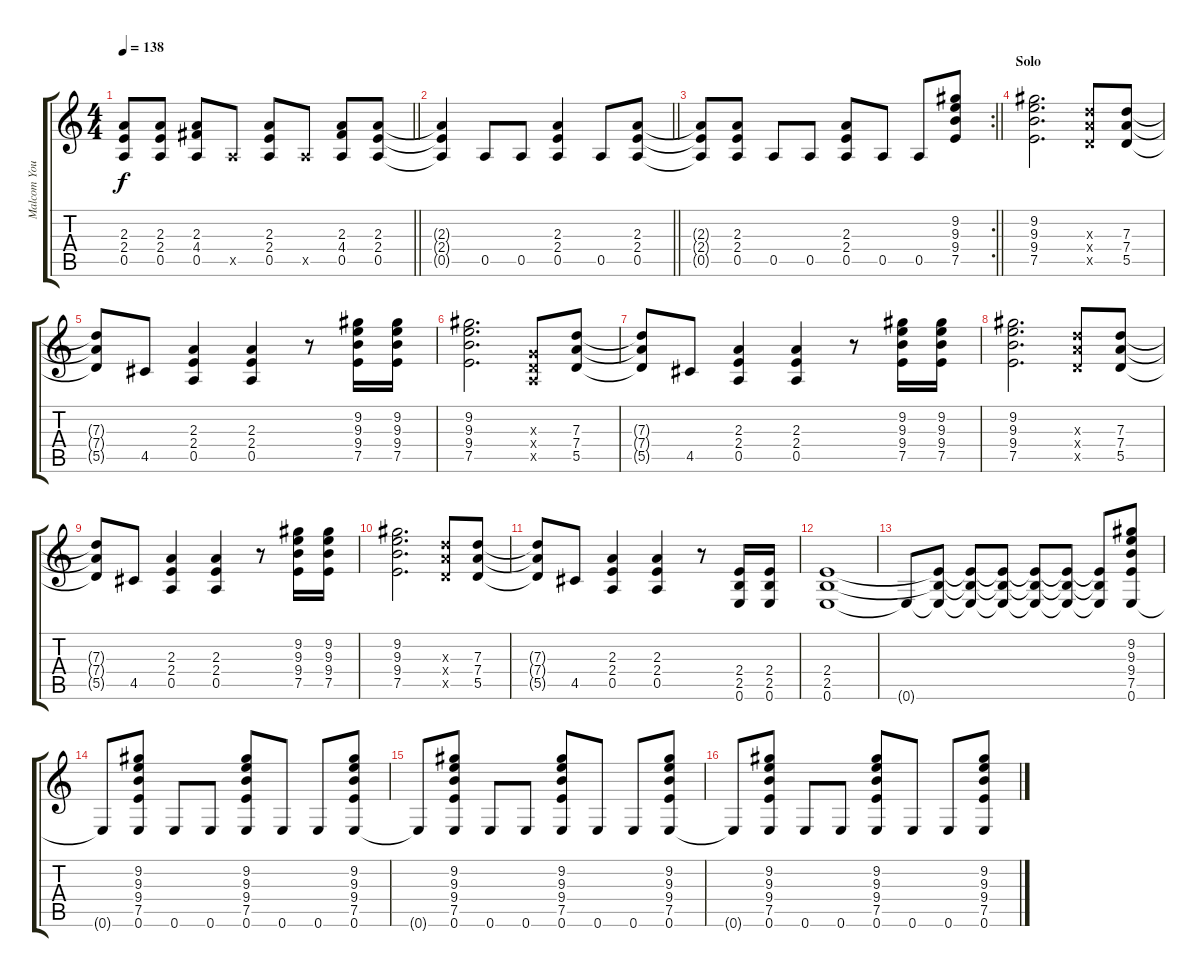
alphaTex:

\track ("Malcom Young" "Malcom You") {instrument overdrivenguitar}
\staff {score tabs}
\tuning (E4 B3 G3 D3 A2 E2) {hide}
\ts (4 4)
\tempo 138
\clef g2
\barLineRight lightlight
\ks c
(2.3{t} 2.4{t} 0.5{t}).8{dy f} (2.3 2.4 0.5).8 (2.3 4.4 0.5).8 0.5{x}.8 (2.3 2.4 0.5).8 0.5{x}.8 (2.3 4.4 0.5).8 (2.3 2.4 0.5).8 |
\section ("" "")
\barLineRight lightlight
(2.3{t} 2.4{t} 0.5{t}).4 0.5.8 0.5.8 (2.3 2.4 0.5).4 0.5.8 (2.3 2.4 0.5).8 |
\rc 2
\section ("" "")
\barLineRight lightlight
(2.3{t} 2.4{t} 0.5{t}).8 (2.3 2.4 0.5).8 0.5.8 0.5.8 (2.3 2.4 0.5).8 0.5.8 0.5.8 (9.2 9.3 9.4 7.5).8 |
\section ("" "Solo")
(9.2 9.3 9.4 7.5).2{d} (7.3{x} 7.4{x} 5.5{x}).8 (7.3 7.4 5.5).8 |
(7.3{t} 7.4{t} 5.5{t}).8 4.5.8 (2.3 2.4 0.5).4 (2.3 2.4 0.5).4 r.8 (9.2 9.3 9.4 7.5).16 (9.2 9.3 9.4 7.5).16 |
(9.2 9.3 9.4 7.5).2{d} (0.3{x} 0.4{x} 0.5{x}).8 (7.3 7.4 5.5).8 |
(7.3{t} 7.4{t} 5.5{t}).8 4.5.8 (2.3 2.4 0.5).4 (2.3 2.4 0.5).4 r.8 (9.2 9.3 9.4 7.5).16 (9.2 9.3 9.4 7.5).16 |
(9.2 9.3 9.4 7.5).2{d} (7.3{x} 7.4{x} 5.5{x}).8 (7.3 7.4 5.5).8 |
(7.3{t} 7.4{t} 5.5{t}).8 4.5.8 (2.3 2.4 0.5).4 (2.3 2.4 0.5).4 r.8 (9.2 9.3 9.4 7.5).16 (9.2 9.3 9.4 7.5).16 |
(9.2 9.3 9.4 7.5).2{d} (7.3{x} 7.4{x} 5.5{x}).8 (7.3 7.4 5.5).8 |
(7.3{t} 7.4{t} 5.5{t}).8 4.5.8 (2.3 2.4 0.5).4 (2.3 2.4 0.5).4 r.8 (2.4 2.5 0.6).16 (2.4 2.5 0.6).16 |
(2.4 2.5 0.6).1 |
0.6{t}.8 (2.4{t} 2.5{t} 0.6{t}).8 (2.4{t} 2.5{t} 0.6{t}).8 (2.4{t} 2.5{t} 0.6{t}).8 (2.4{t} 2.5{t} 0.6{t}).8 (2.4{t} 2.5{t} 0.6{t}).8 (2.4{t} 2.5{t} 0.6{t}).8 (9.2 9.3 9.4 7.5 0.6).8 |
0.6{t}.8 (9.2 9.3 9.4 7.5 0.6).8 0.6.8 0.6.8 (9.2 9.3 9.4 7.5 0.6).8 0.6.8 0.6.8 (9.2 9.3 9.4 7.5 0.6).8 |
0.6{t}.8 (9.2 9.3 9.4 7.5 0.6).8 0.6.8 0.6.8 (9.2 9.3 9.4 7.5 0.6).8 0.6.8 0.6.8 (9.2 9.3 9.4 7.5 0.6).8 |
0.6{t}.8 (9.2 9.3 9.4 7.5 0.6).8 0.6.8 0.6.8 (9.2 9.3 9.4 7.5 0.6).8 0.6.8 0.6.8 (9.2 9.3 9.4 7.5 0.6).8
